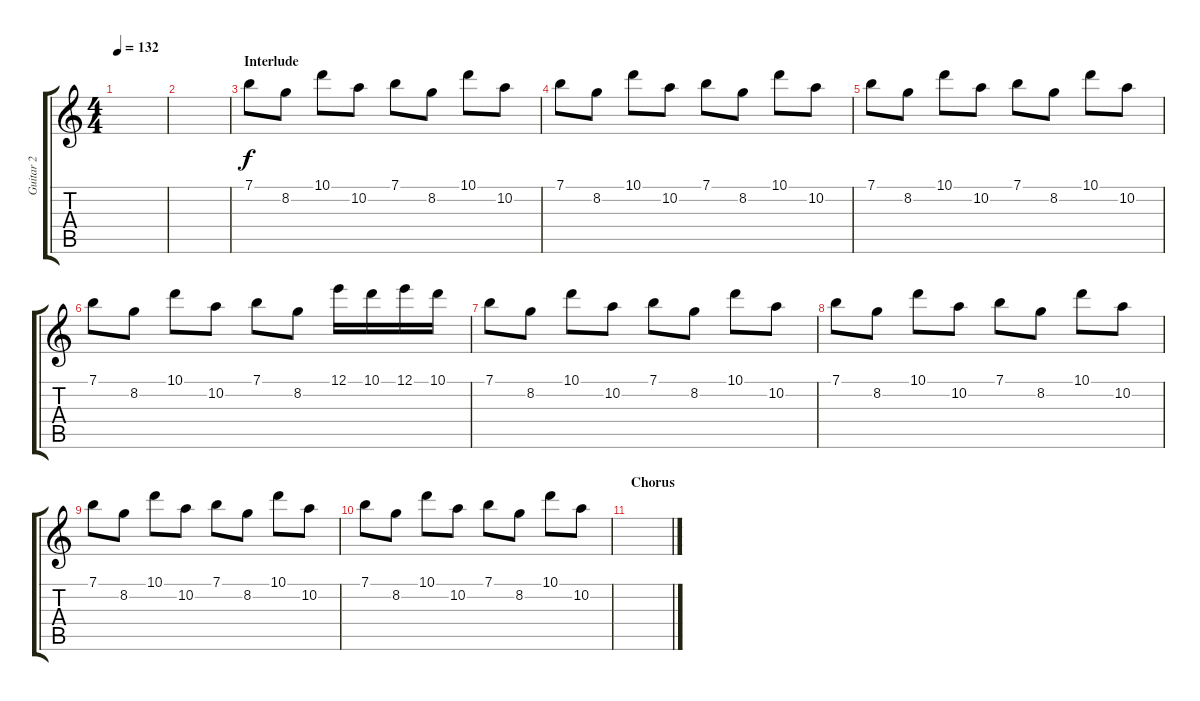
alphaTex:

\track ("Guitar 2" "Guitar 2") {instrument overdrivenguitar}
\staff {score tabs}
\tuning (E4 B3 G3 D3 A2 E2) {hide}
\ts (4 4)
\tempo 132
\clef g2
\ks c
|
|
\section ("" "Interlude")
7.1.8 8.2.8 10.1.8 10.2.8 7.1.8 8.2.8 10.1.8 10.2.8 |
7.1.8 8.2.8 10.1.8 10.2.8 7.1.8 8.2.8 10.1.8 10.2.8 |
7.1.8 8.2.8 10.1.8 10.2.8 7.1.8 8.2.8 10.1.8 10.2.8 |
7.1.8 8.2.8 10.1.8 10.2.8 7.1.8 8.2.8 12.1.16 10.1.16 12.1.16 10.1.16 |
7.1.8 8.2.8 10.1.8 10.2.8 7.1.8 8.2.8 10.1.8 10.2.8 |
7.1.8 8.2.8 10.1.8 10.2.8 7.1.8 8.2.8 10.1.8 10.2.8 |
7.1.8 8.2.8 10.1.8 10.2.8 7.1.8 8.2.8 10.1.8 10.2.8 |
7.1.8 8.2.8 10.1.8 10.2.8 7.1.8 8.2.8 10.1.8 10.2.8 |
\section ("" "Chorus")
